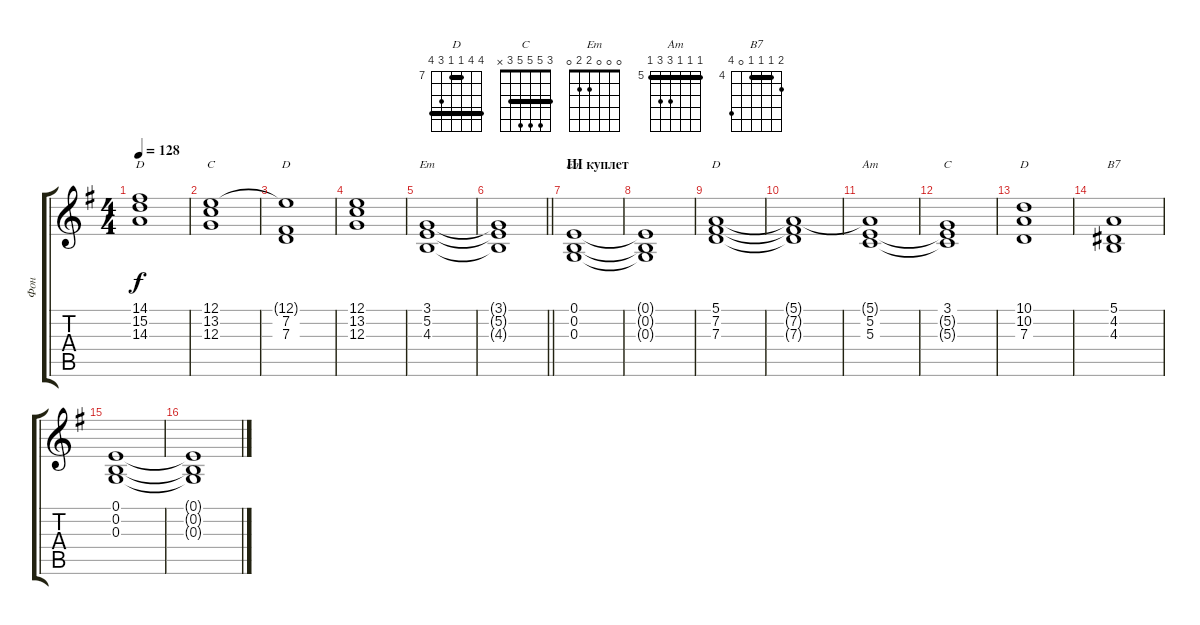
\track ("Фон" "Фон") {instrument pad2warm}
\staff {score tabs}
\tuning (E4 B3 G3 D3 A2 E2) {hide}
\chord ("D" 14 15 14 12 x x) {firstfret 12 barre 14}
\chord ("C" 12 13 12 14 15 x) {firstfret 12 barre 12}
\chord ("D" 5 7 7 0 x x) {firstfret 5}
\chord ("Em" 3 5 4 2 x x)
\chord ("Em" 0 0 0 2 2 0)
\chord ("D" 5 7 7 7 5 x) {firstfret 5 barre 5}
\chord ("Am" 5 5 5 7 7 5) {firstfret 5 barre 5}
\chord ("C" 3 5 5 5 3 x) {barre 3}
\chord ("D" 10 10 7 7 9 10) {firstfret 7 barre (7 10)}
\chord ("B7" 5 4 4 4 0 7) {firstfret 4 barre 4}
\ts (4 4)
\tempo 128
\clef g2
\ks eminor
(14.1 15.2 14.3).1{ch "D" dy f} |
(12.1 13.2 12.3).1{ch "C"} |
(12.1{t} 7.2 7.3).1{ch "D"} |
(12.1 13.2 12.3).1 |
(3.1 5.2 4.3).1{ch "Em"} |
\barLineRight lightlight
(3.1{t} 5.2{t} 4.3{t}).1 |
\section ("" "III куплет")
(0.1 0.2 0.3).1{ch "Em"} |
(0.1{t} 0.2{t} 0.3{t}).1 |
(5.1 7.2 7.3).1{ch "D"} |
(5.1{t} 7.2{t} 7.3{t}).1 |
(5.1{t} 5.2 5.3).1{ch "Am"} |
(3.1 5.2{t} 5.3{t}).1{ch "C"} |
(10.1 10.2 7.3).1{ch "D"} |
(5.1 4.2 4.3).1{ch "B7"} |
(0.1 0.2 0.3).1 |
(0.1{t} 0.2{t} 0.3{t}).1
